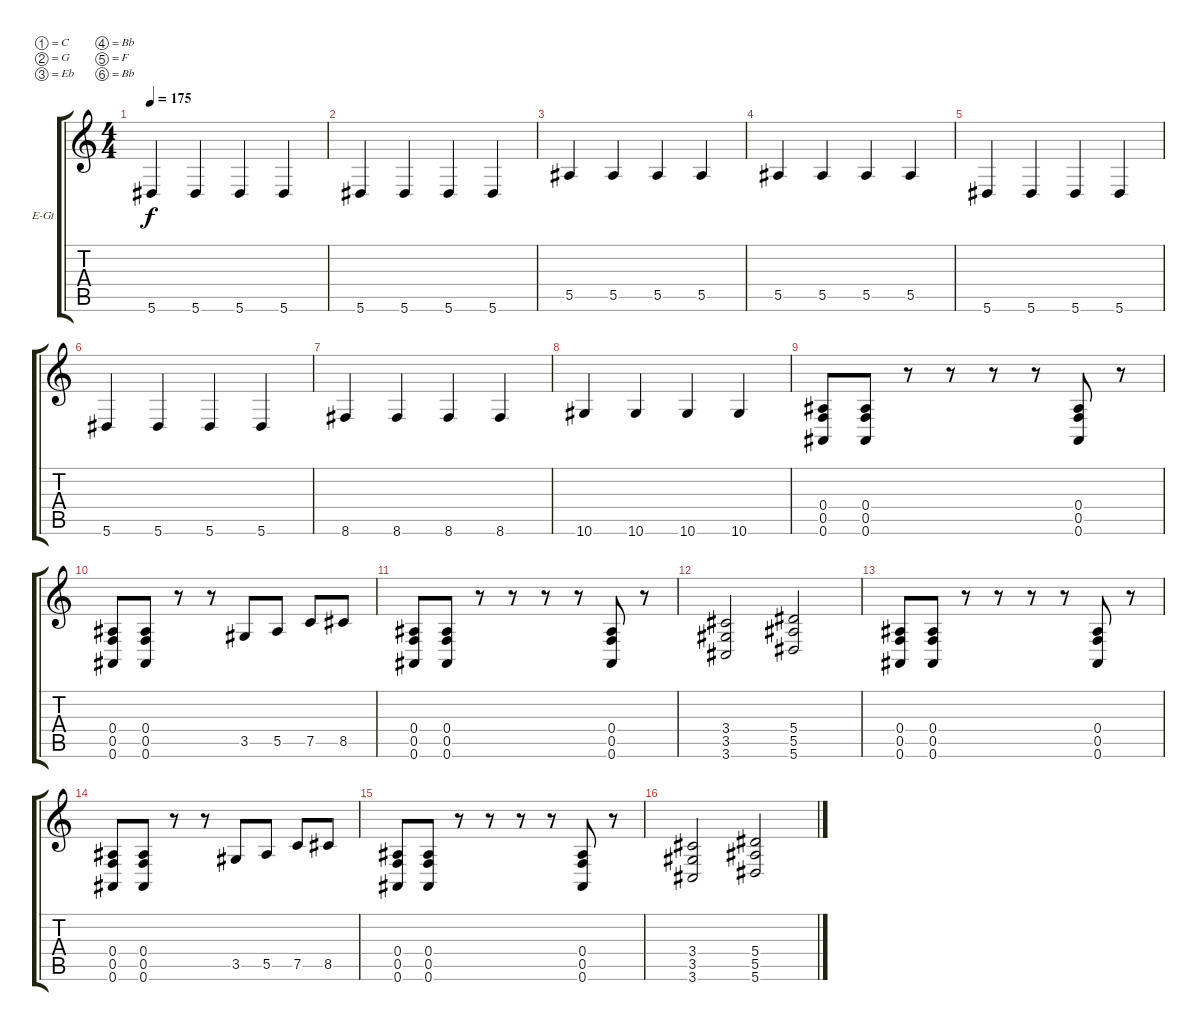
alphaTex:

\bracketExtendMode groupsimilarinstruments
\firstSystemTrackNameOrientation horizontal
\otherSystemsTrackNameOrientation horizontal
\track ("Piste 1" "E-Gt") {instrument distortionguitar}
\staff {score tabs}
\tuning (C4 G3 Eb3 Bb2 F2 Bb1)
\ts (4 4)
\tempo 175
\clef g2
\ks c
5.6.4{dy f} 5.6.4 5.6.4 5.6.4 |
5.6.4 5.6.4 5.6.4 5.6.4 |
5.5.4 5.5.4 5.5.4 5.5.4 |
5.5.4 5.5.4 5.5.4 5.5.4 |
5.6.4 5.6.4 5.6.4 5.6.4 |
5.6.4 5.6.4 5.6.4 5.6.4 |
8.6.4 8.6.4 8.6.4 8.6.4 |
10.6.4 10.6.4 10.6.4 10.6.4 |
(0.4 0.5 0.6).8 (0.4 0.5 0.6).8 r.8 r.8 r.8 r.8 (0.4 0.5 0.6).8 r.8 |
(0.4 0.5 0.6).8 (0.4 0.5 0.6).8 r.8 r.8 3.5.8 5.5.8 7.5.8 8.5.8 |
(0.4 0.5 0.6).8 (0.4 0.5 0.6).8 r.8 r.8 r.8 r.8 (0.4 0.5 0.6).8 r.8 |
(3.4 3.5 3.6).2 (5.4 5.5 5.6).2 |
(0.4 0.5 0.6).8 (0.4 0.5 0.6).8 r.8 r.8 r.8 r.8 (0.4 0.5 0.6).8 r.8 |
(0.4 0.5 0.6).8 (0.4 0.5 0.6).8 r.8 r.8 3.5.8 5.5.8 7.5.8 8.5.8 |
(0.4 0.5 0.6).8 (0.4 0.5 0.6).8 r.8 r.8 r.8 r.8 (0.4 0.5 0.6).8 r.8 |
(3.4 3.5 3.6).2 (5.4 5.5 5.6).2
